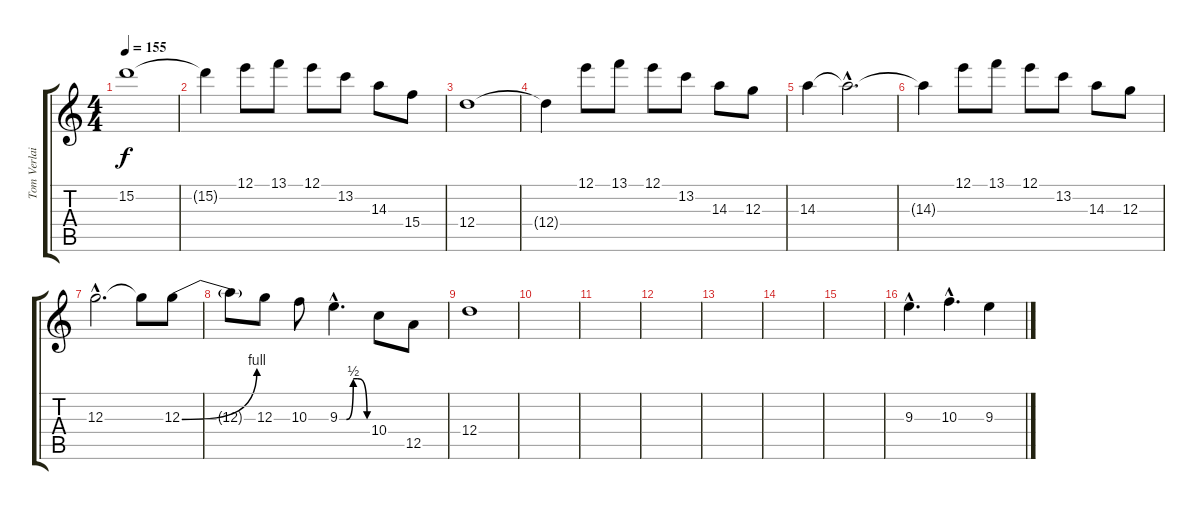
\track ("Tom Verlaine" "Tom Verlai") {instrument overdrivenguitar}
\staff {score tabs}
\tuning (E4 B3 G3 D3 A2 E2) {hide}
\ts (4 4)
\tempo 155
\clef g2
\ks c
15.2.1{dy f instrument overdrivenguitar} |
15.2{t}.4 12.1.8 13.1.8 12.1.8 13.2.8 14.3.8 15.4.8 |
12.4.1 |
12.4{t}.4 12.1.8 13.1.8 12.1.8 13.2.8 14.3.8 12.3.8 |
14.3.4 14.3{hac t}.2{d} |
14.3{t}.4 12.1.8 13.1.8 12.1.8 13.2.8 14.3.8 12.3.8 |
12.3{hac}.2{d} 12.3{t}.8 12.3{be (bend 0 0 60 4)}.8 |
12.3{t}.8 12.3.8 10.3.8 9.3{be (custom 0 0 15 0 30 2 40 2 60 0) hac}.4{d} 10.4.8 12.5.8 |
12.4.1 |
|
|
|
|
|
|
9.3{hac}.4{d} 10.3{hac}.4{d} 9.3.4
